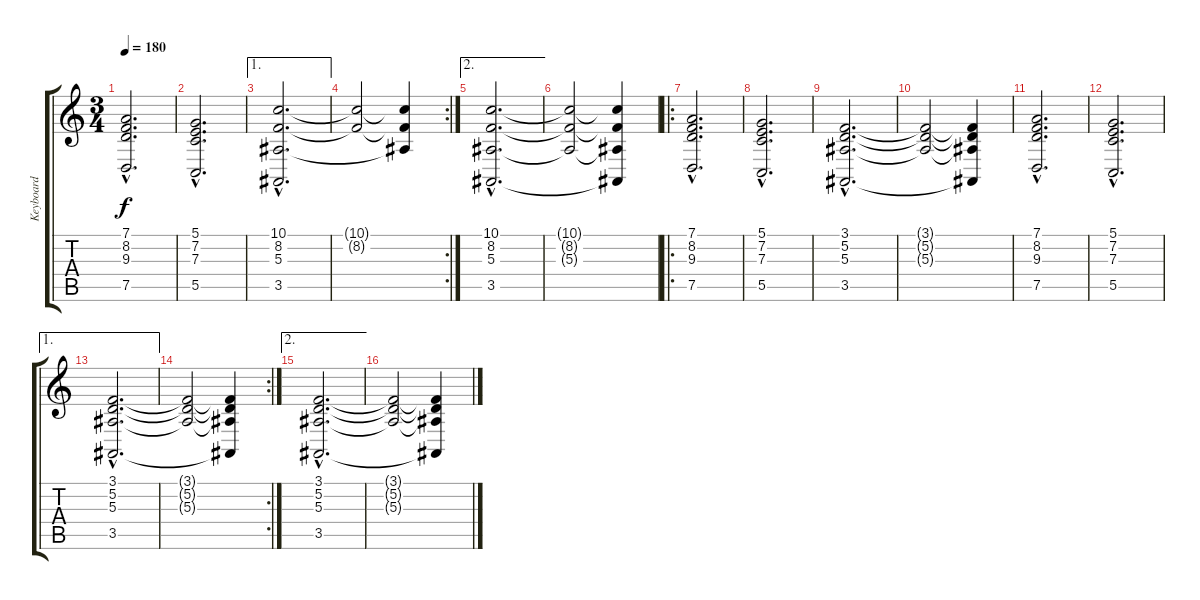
\track ("Keyboard" "Keyboard") {instrument choiraahs}
\staff {score tabs}
\tuning (D4 A3 F3 C3 G2 D2) {hide}
\ts (3 4)
\tempo 180
\clef g2
\ks c
(7.1{hac} 8.2{hac} 9.3{hac} 7.5{hac}).2{d dy f} |
(5.1{hac} 7.2{hac} 7.3{hac} 5.5{hac}).2{d} |
\ae 1
(10.1{hac} 8.2{hac} 5.3{hac} 3.5{hac}).2{d} |
\rc 2
(10.1{t} 8.2{t}).2 (10.1{t} 8.2{t} 5.3{t}).4 |
\ae 2
(10.1{hac} 8.2{hac} 5.3{hac} 3.5{hac}).2{d} |
(10.1{t} 8.2{t} 5.3{t}).2 (10.1{t} 8.2{t} 5.3{t} 3.5{t}).4 |
\ro
(7.1{hac} 8.2{hac} 9.3{hac} 7.5{hac}).2{d} |
(5.1{hac} 7.2{hac} 7.3{hac} 5.5{hac}).2{d} |
(3.1{hac} 5.2{hac} 5.3{hac} 3.5{hac}).2{d} |
(3.1{t} 5.2{t} 5.3{t}).2 (3.1{t} 5.2{t} 5.3{t} 3.5{t}).4 |
(7.1{hac} 8.2{hac} 9.3{hac} 7.5{hac}).2{d} |
(5.1{hac} 7.2{hac} 7.3{hac} 5.5{hac}).2{d} |
\ae 1
(3.1{hac} 5.2{hac} 5.3{hac} 3.5{hac}).2{d} |
\rc 2
(3.1{t} 5.2{t} 5.3{t}).2 (3.1{t} 5.2{t} 5.3{t} 3.5{t}).4 |
\ae 2
(3.1{hac} 5.2{hac} 5.3{hac} 3.5{hac}).2{d} |
(3.1{t} 5.2{t} 5.3{t}).2 (3.1{t} 5.2{t} 5.3{t} 3.5{t}).4
